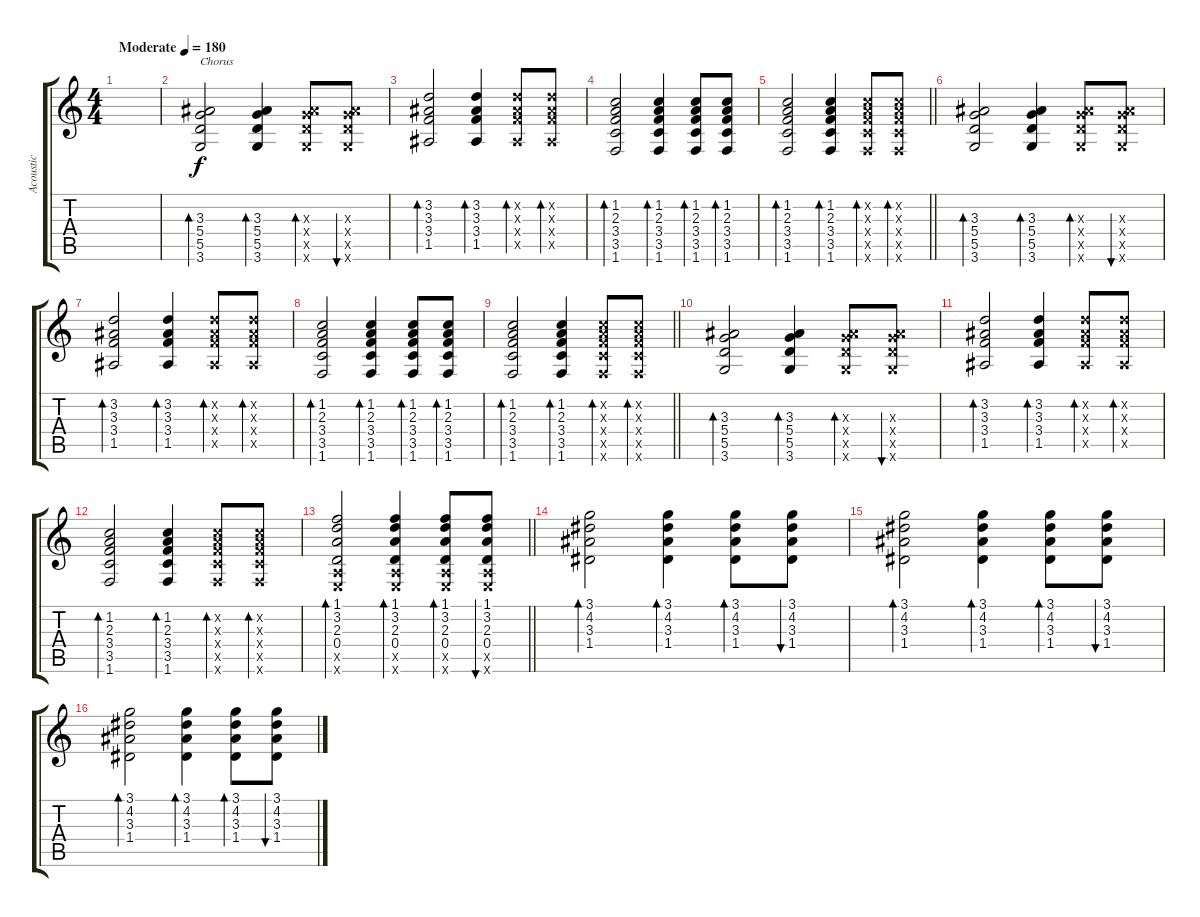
\track ("Acoustic" "Acoustic") {instrument acousticguitarsteel}
\staff {score tabs}
\tuning (E4 B3 G3 D3 A2 E2) {hide}
\ts (4 4)
\tempo (180 "Moderate")
\clef g2
\ks c
|
(3.3 5.4 5.5 3.6).2{bd 60 txt "Chorus"} (3.3 5.4 5.5 3.6).4{bd 60} (3.3{x} 5.4{x} 5.5{x} 3.6{x}).8{bd 60} (3.3{x} 5.4{x} 5.5{x} 3.6{x}).8{bu 60} |
(3.2 3.3 3.4 1.5).2{bd 60} (3.2 3.3 3.4 1.5).4{bd 60} (3.2{x} 3.3{x} 3.4{x} 1.5{x}).8{bd 60} (3.2{x} 3.3{x} 3.4{x} 1.5{x}).8{bd 60} |
(1.2 2.3 3.4 3.5 1.6).2{bd 60} (1.2 2.3 3.4 3.5 1.6).4{bd 60} (1.2 2.3 3.4 3.5 1.6).8{bd 60} (1.2 2.3 3.4 3.5 1.6).8{bd 60} |
\barLineRight lightlight
(1.2 2.3 3.4 3.5 1.6).2{bd 60} (1.2 2.3 3.4 3.5 1.6).4{bd 60} (1.2{x} 2.3{x} 3.4{x} 3.5{x} 1.6{x}).8{bd 60} (1.2{x} 2.3{x} 3.4{x} 3.5{x} 1.6{x}).8{bd 60} |
(3.3 5.4 5.5 3.6).2{bd 60} (3.3 5.4 5.5 3.6).4{bd 60} (3.3{x} 5.4{x} 5.5{x} 3.6{x}).8{bd 60} (3.3{x} 5.4{x} 5.5{x} 3.6{x}).8{bu 60} |
(3.2 3.3 3.4 1.5).2{bd 60} (3.2 3.3 3.4 1.5).4{bd 60} (3.2{x} 3.3{x} 3.4{x} 1.5{x}).8{bd 60} (3.2{x} 3.3{x} 3.4{x} 1.5{x}).8{bd 60} |
(1.2 2.3 3.4 3.5 1.6).2{bd 60} (1.2 2.3 3.4 3.5 1.6).4{bd 60} (1.2 2.3 3.4 3.5 1.6).8{bd 60} (1.2 2.3 3.4 3.5 1.6).8{bd 60} |
\barLineRight lightlight
(1.2 2.3 3.4 3.5 1.6).2{bd 60} (1.2 2.3 3.4 3.5 1.6).4{bd 60} (1.2{x} 2.3{x} 3.4{x} 3.5{x} 1.6{x}).8{bd 60} (1.2{x} 2.3{x} 3.4{x} 3.5{x} 1.6{x}).8{bd 60} |
(3.3 5.4 5.5 3.6).2{bd 60} (3.3 5.4 5.5 3.6).4{bd 60} (3.3{x} 5.4{x} 5.5{x} 3.6{x}).8{bd 60} (3.3{x} 5.4{x} 5.5{x} 3.6{x}).8{bu 60} |
(3.2 3.3 3.4 1.5).2{bd 60} (3.2 3.3 3.4 1.5).4{bd 60} (3.2{x} 3.3{x} 3.4{x} 1.5{x}).8{bd 60} (3.2{x} 3.3{x} 3.4{x} 1.5{x}).8{bd 60} |
(1.2 2.3 3.4 3.5 1.6).2{bd 60} (1.2 2.3 3.4 3.5 1.6).4{bd 60} (1.2{x} 2.3{x} 3.4{x} 3.5{x} 1.6{x}).8{bd 60} (1.2{x} 2.3{x} 3.4{x} 3.5{x} 1.6{x}).8{bd 60} |
\barLineRight lightlight
(1.1 3.2 2.3 0.4 0.5{x} 0.6{x}).2{bd 60} (1.1 3.2 2.3 0.4 0.5{x} 0.6{x}).4{bd 60} (1.1 3.2 2.3 0.4 0.5{x} 0.6{x}).8{bd 60} (1.1 3.2 2.3 0.4 0.5{x} 0.6{x}).8{bu 60} |
(3.1 4.2 3.3 1.4).2{bd 60} (3.1 4.2 3.3 1.4).4{bd 60} (3.1 4.2 3.3 1.4).8{bd 60} (3.1 4.2 3.3 1.4).8{bu 60} |
(3.1 4.2 3.3 1.4).2{bd 60} (3.1 4.2 3.3 1.4).4{bd 60} (3.1 4.2 3.3 1.4).8{bd 60} (3.1 4.2 3.3 1.4).8{bu 60} |
(3.1 4.2 3.3 1.4).2{bd 60} (3.1 4.2 3.3 1.4).4{bd 60} (3.1 4.2 3.3 1.4).8{bd 60} (3.1 4.2 3.3 1.4).8{bu 60}
